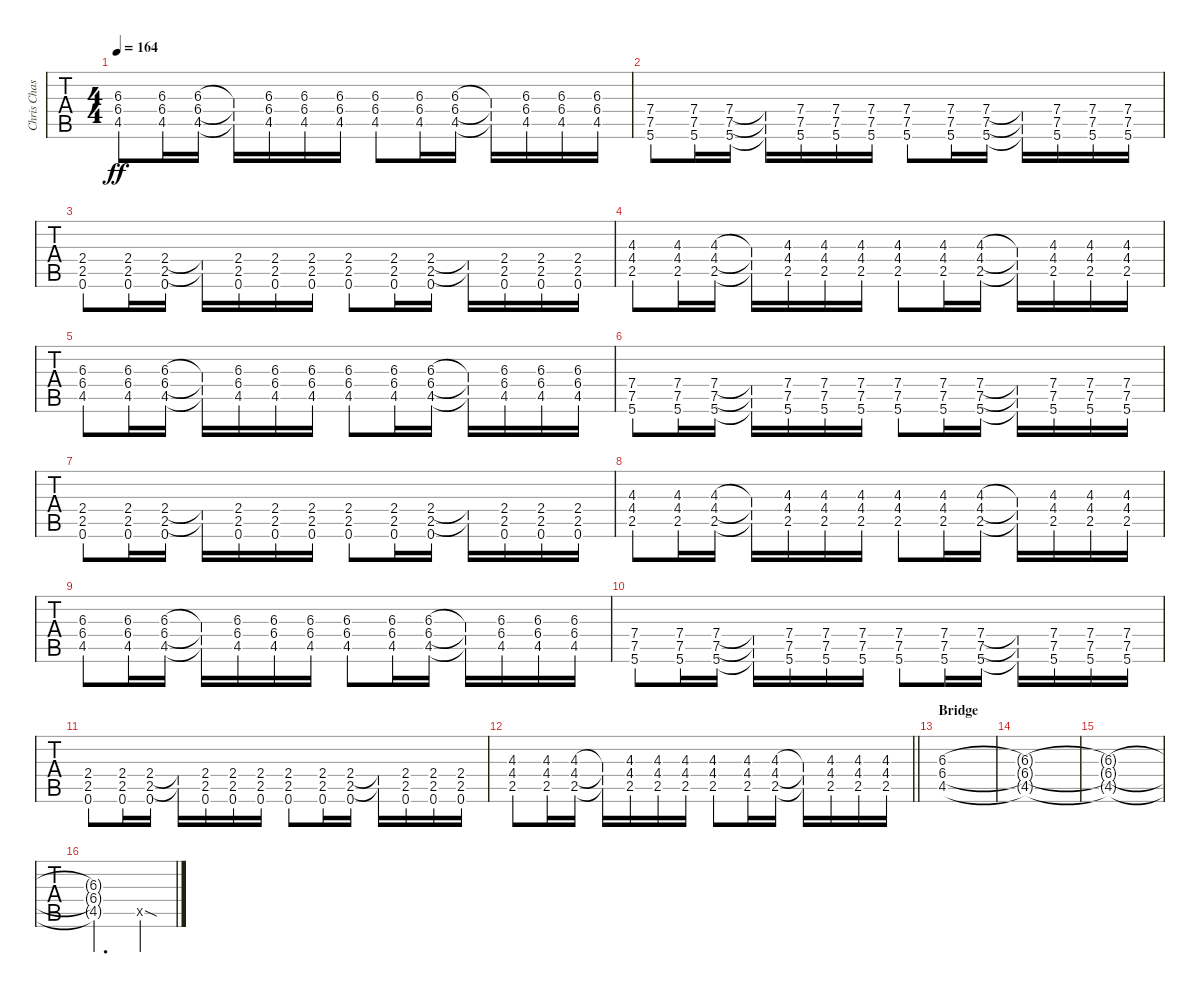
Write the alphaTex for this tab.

\track ("Chris Chasse - Guitar" "Chris Chas") {instrument distortionguitar}
\staff {tabs}
\tuning (Eb4 Bb3 Gb3 Db3 Ab2 Eb2) {hide}
\ts (4 4)
\tempo 164
\clef g2
\ks eb
(6.3 6.4 4.5).8{dy ff} (6.3 6.4 4.5).16 (6.3 6.4 4.5).16 (6.3{t} 6.4{t} 4.5{t}).16 (6.3 6.4 4.5).16 (6.3 6.4 4.5).16 (6.3 6.4 4.5).16 (6.3 6.4 4.5).8 (6.3 6.4 4.5).16 (6.3 6.4 4.5).16 (6.3{t} 6.4{t} 4.5{t}).16 (6.3 6.4 4.5).16 (6.3 6.4 4.5).16 (6.3 6.4 4.5).16 |
(7.4 7.5 5.6).8 (7.4 7.5 5.6).16 (7.4 7.5 5.6).16 (7.4{t} 7.5{t} 5.6{t}).16 (7.4 7.5 5.6).16 (7.4 7.5 5.6).16 (7.4 7.5 5.6).16 (7.4 7.5 5.6).8 (7.4 7.5 5.6).16 (7.4 7.5 5.6).16 (7.4{t} 7.5{t} 5.6{t}).16 (7.4 7.5 5.6).16 (7.4 7.5 5.6).16 (7.4 7.5 5.6).16 |
(2.4 2.5 0.6).8 (2.4 2.5 0.6).16 (2.4 2.5 0.6).16 (2.4{t} 2.5{t}).16 (2.4 2.5 0.6).16 (2.4 2.5 0.6).16 (2.4 2.5 0.6).16 (2.4 2.5 0.6).8 (2.4 2.5 0.6).16 (2.4 2.5 0.6).16 (2.4{t} 2.5{t}).16 (2.4 2.5 0.6).16 (2.4 2.5 0.6).16 (2.4 2.5 0.6).16 |
(4.3 4.4 2.5).8 (4.3 4.4 2.5).16 (4.3 4.4 2.5).16 (4.3{t} 4.4{t} 2.5{t}).16 (4.3 4.4 2.5).16 (4.3 4.4 2.5).16 (4.3 4.4 2.5).16 (4.3 4.4 2.5).8 (4.3 4.4 2.5).16 (4.3 4.4 2.5).16 (4.3{t} 4.4{t} 2.5{t}).16 (4.3 4.4 2.5).16 (4.3 4.4 2.5).16 (4.3 4.4 2.5).16 |
(6.3 6.4 4.5).8 (6.3 6.4 4.5).16 (6.3 6.4 4.5).16 (6.3{t} 6.4{t} 4.5{t}).16 (6.3 6.4 4.5).16 (6.3 6.4 4.5).16 (6.3 6.4 4.5).16 (6.3 6.4 4.5).8 (6.3 6.4 4.5).16 (6.3 6.4 4.5).16 (6.3{t} 6.4{t} 4.5{t}).16 (6.3 6.4 4.5).16 (6.3 6.4 4.5).16 (6.3 6.4 4.5).16 |
(7.4 7.5 5.6).8 (7.4 7.5 5.6).16 (7.4 7.5 5.6).16 (7.4{t} 7.5{t} 5.6{t}).16 (7.4 7.5 5.6).16 (7.4 7.5 5.6).16 (7.4 7.5 5.6).16 (7.4 7.5 5.6).8 (7.4 7.5 5.6).16 (7.4 7.5 5.6).16 (7.4{t} 7.5{t} 5.6{t}).16 (7.4 7.5 5.6).16 (7.4 7.5 5.6).16 (7.4 7.5 5.6).16 |
(2.4 2.5 0.6).8 (2.4 2.5 0.6).16 (2.4 2.5 0.6).16 (2.4{t} 2.5{t}).16 (2.4 2.5 0.6).16 (2.4 2.5 0.6).16 (2.4 2.5 0.6).16 (2.4 2.5 0.6).8 (2.4 2.5 0.6).16 (2.4 2.5 0.6).16 (2.4{t} 2.5{t}).16 (2.4 2.5 0.6).16 (2.4 2.5 0.6).16 (2.4 2.5 0.6).16 |
(4.3 4.4 2.5).8 (4.3 4.4 2.5).16 (4.3 4.4 2.5).16 (4.3{t} 4.4{t} 2.5{t}).16 (4.3 4.4 2.5).16 (4.3 4.4 2.5).16 (4.3 4.4 2.5).16 (4.3 4.4 2.5).8 (4.3 4.4 2.5).16 (4.3 4.4 2.5).16 (4.3{t} 4.4{t} 2.5{t}).16 (4.3 4.4 2.5).16 (4.3 4.4 2.5).16 (4.3 4.4 2.5).16 |
(6.3 6.4 4.5).8 (6.3 6.4 4.5).16 (6.3 6.4 4.5).16 (6.3{t} 6.4{t} 4.5{t}).16 (6.3 6.4 4.5).16 (6.3 6.4 4.5).16 (6.3 6.4 4.5).16 (6.3 6.4 4.5).8 (6.3 6.4 4.5).16 (6.3 6.4 4.5).16 (6.3{t} 6.4{t} 4.5{t}).16 (6.3 6.4 4.5).16 (6.3 6.4 4.5).16 (6.3 6.4 4.5).16 |
(7.4 7.5 5.6).8 (7.4 7.5 5.6).16 (7.4 7.5 5.6).16 (7.4{t} 7.5{t} 5.6{t}).16 (7.4 7.5 5.6).16 (7.4 7.5 5.6).16 (7.4 7.5 5.6).16 (7.4 7.5 5.6).8 (7.4 7.5 5.6).16 (7.4 7.5 5.6).16 (7.4{t} 7.5{t} 5.6{t}).16 (7.4 7.5 5.6).16 (7.4 7.5 5.6).16 (7.4 7.5 5.6).16 |
(2.4 2.5 0.6).8 (2.4 2.5 0.6).16 (2.4 2.5 0.6).16 (2.4{t} 2.5{t}).16 (2.4 2.5 0.6).16 (2.4 2.5 0.6).16 (2.4 2.5 0.6).16 (2.4 2.5 0.6).8 (2.4 2.5 0.6).16 (2.4 2.5 0.6).16 (2.4{t} 2.5{t}).16 (2.4 2.5 0.6).16 (2.4 2.5 0.6).16 (2.4 2.5 0.6).16 |
\barLineRight lightlight
(4.3 4.4 2.5).8 (4.3 4.4 2.5).16 (4.3 4.4 2.5).16 (4.3{t} 4.4{t} 2.5{t}).16 (4.3 4.4 2.5).16 (4.3 4.4 2.5).16 (4.3 4.4 2.5).16 (4.3 4.4 2.5).8 (4.3 4.4 2.5).16 (4.3 4.4 2.5).16 (4.3{t} 4.4{t} 2.5{t}).16 (4.3 4.4 2.5).16 (4.3 4.4 2.5).16 (4.3 4.4 2.5).16 |
\section ("" "Bridge")
(6.3 6.4 4.5).1 |
(6.3{t} 6.4{t} 4.5{t}).1 |
(6.3{t} 6.4{t} 4.5{t}).1 |
(6.3{t} 6.4{t} 4.5{t}).2{d} 11.5{sod x}.4
